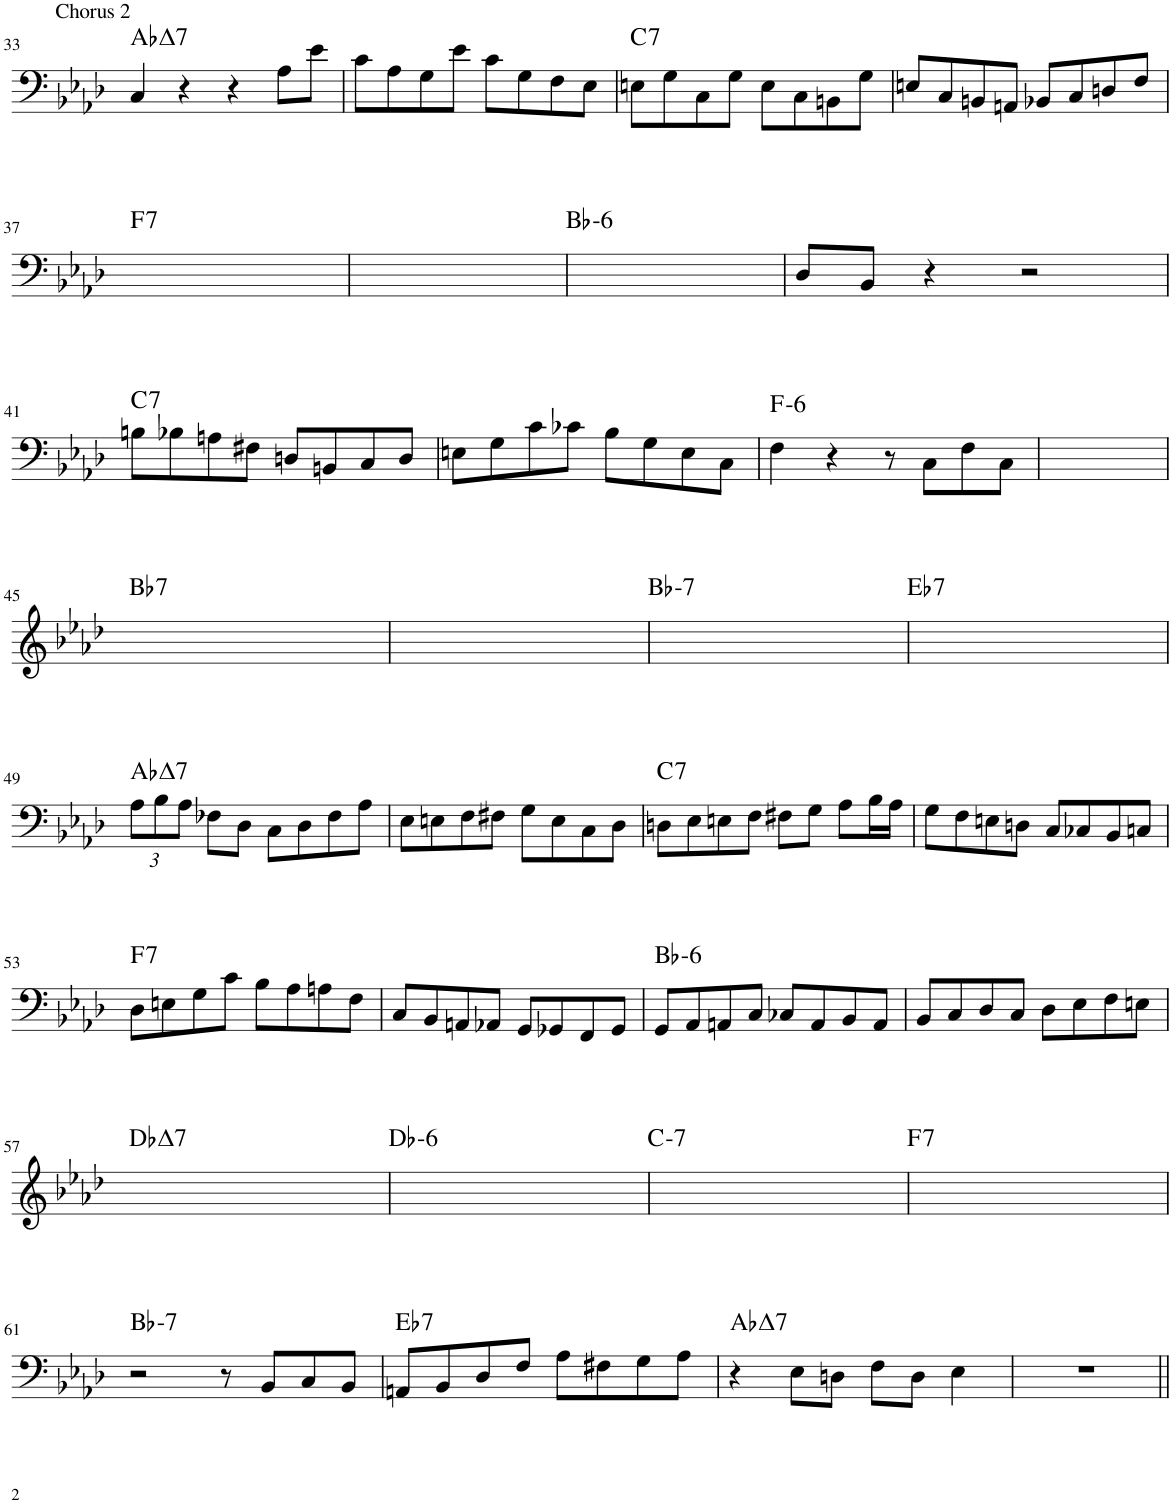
**kern
*part1
*staff1
*I"Piano
*I'Pno.
!!LO:PB:g=z
*clefF4
*k[b-e-a-d-]
*M4/4
=33
!LO:TX:a:t=Chorus 2
4C/
4r
4r
8A-\L
8e-\J
=34
8c\L
8A-\
8G\
8e-\J
8c\L
8G\
8F\
8E-\J
=35
8En\L
8G\
8C\
8G\J
8E\L
8C\
8BBn\
8G\J
=36
8En/L
8C/
8BBn/
8AAn/J
8BB-X/L
8C/
8Dn/
8F/J
!!LO:LB:g=z
=37
1ryy
=38
1ryy
=39
1ryy
=40
8D-/L
8BB-/J
4r
2r
!!LO:LB:g=z
=41
8Bn\L
8B-X\
8An\
8F#X\J
8Dn/L
8BBn/
8C/
8D/J
=42
8En\L
8G\
8c\
8c-X\J
8B-\L
8G\
8E\
8C\J
=43
4F\
4r
8r
8C\L
8F\
8C\J
=44
1ryy
!!LO:LB:g=z
=45
1ryy
=46
1ryy
=47
1ryy
=48
1r
!!LO:LB:g=z
=49
*Xbrackettup
12A-\L
12B-\
12A-\J
8F-X\L
8D-\J
8C\L
8D-\
8F-\
8A-\J
=50
8E-\L
8En\
8F\
8F#X\J
8G\L
8E\
8C\
8D-\J
=51
8Dn\L
8E-\
8En\
8F\J
8F#X\L
8G\J
8A-\L
16B-\L
16A-\JJ
=52
8G\L
8F\
8En\
8Dn\J
8C/L
8C-X/
8BB-/
8Cn/J
!!LO:LB:g=z
=53
8D-\L
8En\
8G\
8c\J
8B-\L
8A-\
8An\
8F\J
=54
8C/L
8BB-/
8AAn/
8AA-X/J
8GG/L
8GG-X/
8FF/
8GG-/J
=55
8GG/L
8AA-/
8AAn/
8C/J
8C-X/L
8AA/
8BB-/
8AA/J
=56
8BB-/L
8C/
8D-/
8C/J
8D-\L
8E-\
8F\
8En\J
!!LO:LB:g=z
=57
1r
=58
1r
=59
1r
=60
1r
!!LO:LB:g=z
=61
2r
8r
8BB-/L
8C/
8BB-/J
=62
8AAn/L
8BB-/
8D-/
8F/J
8A-\L
8F#X\
8G\
8A-\J
=63
4r
8E-\L
8Dn\J
8F\L
8D\J
4E-\
=64
1r
=||
*-
